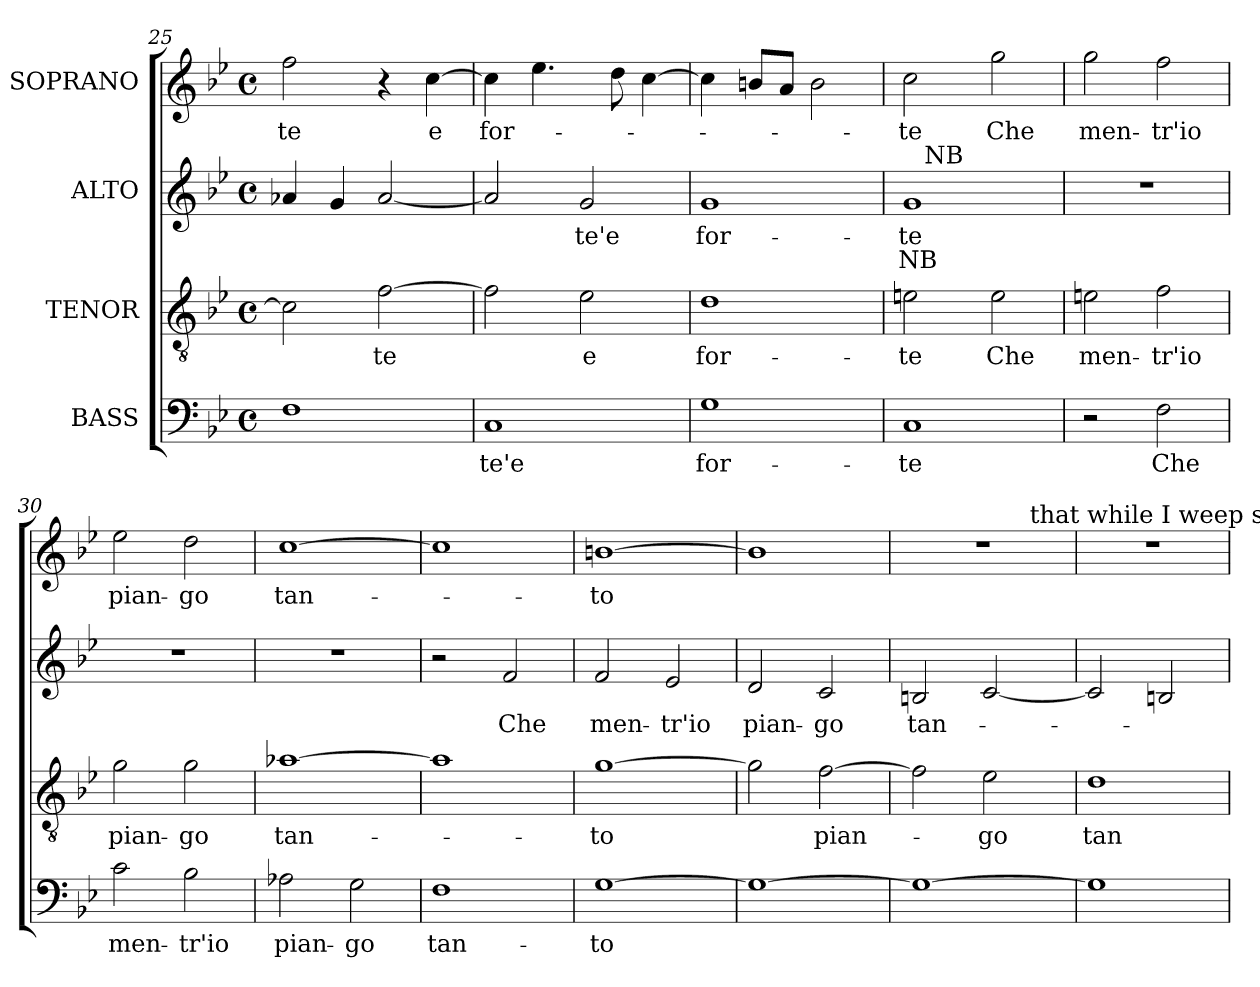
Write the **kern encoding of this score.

**kern	**text	**kern	**text	**kern	**text	**text	**kern	**text
*part4	*part4	*part3	*part3	*part2	*part2	*part2	*part1	*part1
*staff4	*staff4	*staff3	*staff3	*staff2	*staff2	*staff2	*staff1	*staff1
*I"BASS	*	*I"TENOR	*	*I"ALTO	*	*	*I"SOPRANO	*
*clefF4	*	*clefGv2	*	*clefG2	*	*	*clefG2	*
*k[b-e-]	*	*k[b-e-]	*	*k[b-e-]	*	*	*k[b-e-]	*
*B-:	*	*B-:	*	*B-:	*	*	*B-:	*
*M4/4	*	*M4/4	*	*M4/4	*	*	*M4/4	*
*met(c)	*	*met(c)	*	*met(c)	*	*	*met(c)	*
=25	=25	=25	=25	=25	=25	=25	=25	=25
!	!	!	!	!	!	!	!	!LO:LY:b
1F	.	2c\]	.	4a-X/	.	.	2ff\	-te
.	.	.	.	4g/	.	.	.	.
!	!	!	!LO:LY:b	!	!	!	!	!
.	.	[>2f\	-te	[<2a-/	.	.	4r	.
!	!	!	!	!	!	!	!	!LO:LY:b
.	.	.	.	.	.	.	[>4cc\	e
=26	=26	=26	=26	=26	=26	=26	=26	=26
!	!LO:LY:b	!	!	!	!	!	!	!LO:LY:b
1C	-te'e	2f\]	.	2a-/]	.	.	4cc\]	for-
.	.	.	.	.	.	.	4.ee-\	.
!	!	!	!LO:LY:b	!	!LO:LY:b	!	!	!
.	.	2e-\	e	2g/	-te'e	.	.	.
.	.	.	.	.	.	.	8dd\	.
.	.	.	.	.	.	.	[>4cc\	.
!!LO:PB:g=z
=27	=27	=27	=27	=27	=27	=27	=27	=27
!	!LO:LY:b	!	!LO:LY:b	!	!LO:LY:b	!	!	!
1G	for-	1d	for-	1g	for-	.	4cc\]	.
.	.	.	.	.	.	.	8bn/L	.
.	.	.	.	.	.	.	8a/J	.
.	.	.	.	.	.	.	2b\	.
=28	=28	=28	=28	=28	=28	=28	=28	=28
!	!LO:LY:b	!	!LO:LY:b	!	!LO:LY:b	!LO:LY:b	!	!LO:LY:b
*	*	*	*	*^	*	*	*	*
1C	-te	2en\	-te	1g	16ryy	-te	NB	2cc\	-te
!	!	!	!	!	!LO:TX:a:t=NB	!	!	!	!
.	.	.	.	.	2...ryy	.	.	.	.
!	!	!	!LO:LY:b	!	!	!	!	!	!LO:LY:b
.	.	2e\	Che	.	.	.	.	2gg\	Che
=29	=29	=29	=29	=29	=29	=29	=29	=29	=29
!	!	!	!LO:LY:b	!	!	!	!	!	!LO:LY:b
*	*	*	*	*v	*v	*	*	*	*
2r	.	2en\	men-	1r	.	.	2gg\	men-
!	!LO:LY:b	!	!LO:LY:b	!	!	!	!	!LO:LY:b
2F\	Che	2f\	-tr'io	.	.	.	2ff\	-tr'io
=30	=30	=30	=30	=30	=30	=30	=30	=30
!	!LO:LY:b	!	!LO:LY:b	!	!	!	!	!LO:LY:b
2c\	men-	2g\	pian-	1r	.	.	2ee-\	pian-
!	!LO:LY:b	!	!LO:LY:b	!	!	!	!	!LO:LY:b
2B-\	-tr'io	2g\	-go	.	.	.	2dd\	-go
=31	=31	=31	=31	=31	=31	=31	=31	=31
!	!LO:LY:b	!	!LO:LY:b	!	!	!	!	!LO:LY:b
2A-X\	pian-	[>1a-X	tan-	1r	.	.	[>1cc	tan-
!	!LO:LY:b	!	!	!	!	!	!	!
2G\	-go	.	.	.	.	.	.	.
=32	=32	=32	=32	=32	=32	=32	=32	=32
!	!LO:LY:b	!	!	!	!	!	!	!
1F	tan-	1a-]	.	2r	.	.	1cc]	.
!	!	!	!	!	!LO:LY:b	!	!	!
.	.	.	.	2f/	Che	.	.	.
=33	=33	=33	=33	=33	=33	=33	=33	=33
!	!LO:LY:b	!	!LO:LY:b	!	!LO:LY:b	!	!	!LO:LY:b
[<1G	-to	[<1g	-to	2f/	men-	.	[<1bn	-to
!	!	!	!	!	!LO:LY:b	!	!	!
.	.	.	.	2e-/	-tr'io	.	.	.
!!LO:LB:g=z
=34	=34	=34	=34	=34	=34	=34	=34	=34
!	!	!	!	!	!LO:LY:b	!	!	!
1G_	.	2g\]	.	2d/	pian-	.	1bni]	.
!	!	!	!LO:LY:b	!	!LO:LY:b	!	!	!
.	.	[>2f\	pian-	2c/	-go	.	.	.
=35	=35	=35	=35	=35	=35	=35	=35	=35
!	!	!	!	!	!LO:LY:b	!	!	!
*	*	*	*	*	*	*	*^	*
1G_	.	2f\]	.	2Bn/	tan-	.	1r	2.ryy	.
!	!	!	!LO:LY:b	!	!	!	!	!	!
.	.	2e-\	-go	[<2c/	.	.	.	.	.
!	!	!	!	!	!	!	!	!LO:TX:a:t=that while I weep so, death may be moved to pity	!
.	.	.	.	.	.	.	.	4ryy	.
=36	=36	=36	=36	=36	=36	=36	=36	=36	=36
!	!	!	!LO:LY:b	!	!	!	!	!	!
*	*	*	*	*	*	*	*v	*v	*
1G]	.	1d	tan-	2c/]	.	.	1r	.
.	.	.	.	2Bn/	.	.	.	.
=	=	=	=	=	=	=	=	=
*-	*-	*-	*-	*-	*-	*-	*-	*-
